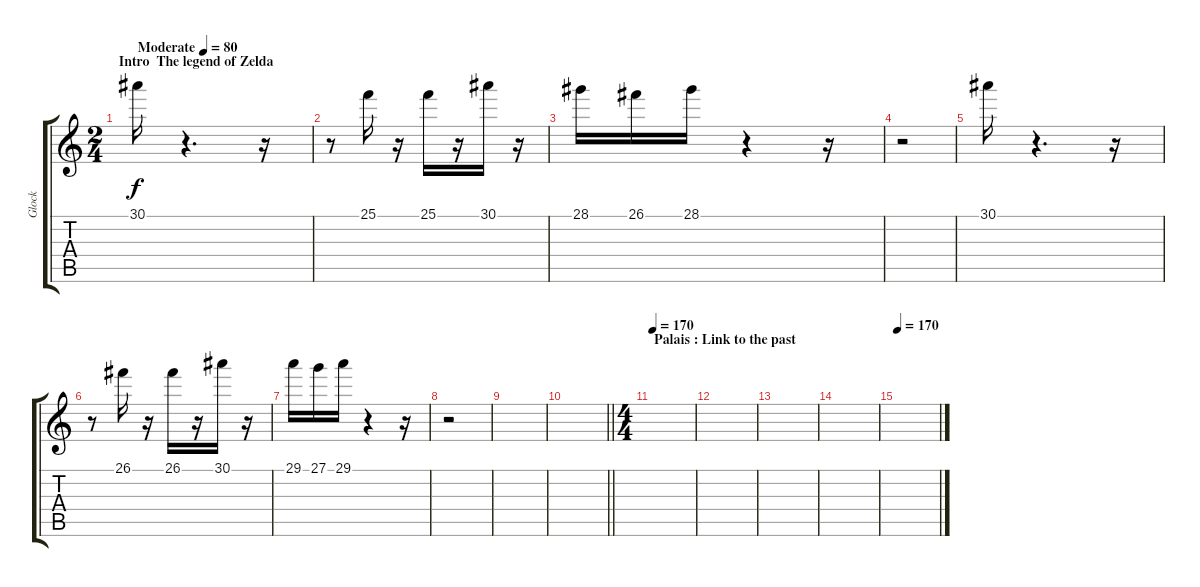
\track ("Glock" "Glock") {mute instrument glockenspiel}
\staff {score tabs}
\tuning (E4 B3 G3 D3 A2 E2) {hide}
\ts (2 4)
\section ("" "Intro  The legend of Zelda ")
\tempo (80 "Moderate")
\clef g2
\ks c
30.1.16{dy f instrument glockenspiel} r.4{d} r.16 |
r.8 25.1.16 r.16 25.1.16 r.16 30.1.16 r.16 |
28.1.16 26.1.16 28.1.16 r.4 r.16 |
r.2 |
30.1.16 r.4{d} r.16 |
r.8 26.1.16 r.16 26.1.16 r.16 30.1.16 r.16 |
29.1.16 27.1.16 29.1.16 r.4 r.16 |
r.2 |
|
\barLineRight lightlight
|
\ts (4 4)
\section ("" "Palais : Link to the past")
\tempo 170
|
|
|
|
\tempo 170
